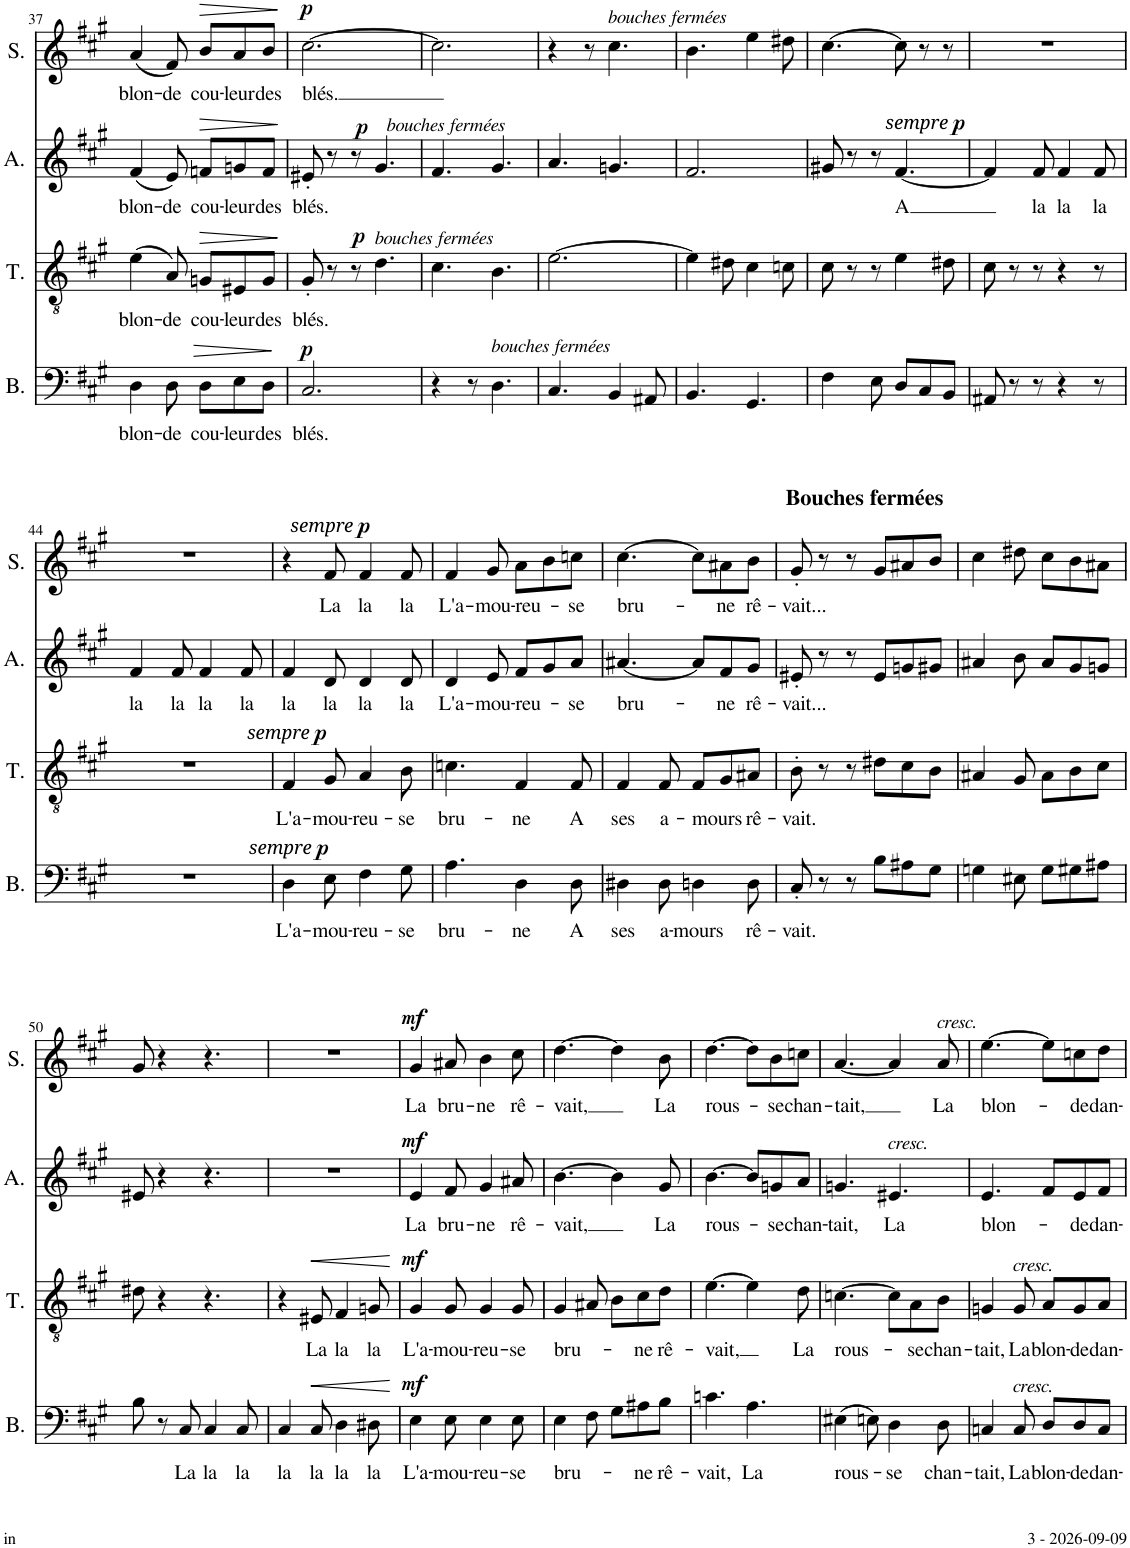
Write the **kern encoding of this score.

**kern	**text	**dynam	**kern	**text	**dynam	**kern	**text	**dynam	**kern	**text	**dynam
*part4	*part4	*part4	*part3	*part3	*part3	*part2	*part2	*part2	*part1	*part1	*part1
*staff4	*staff4	*staff4	*staff3	*staff3	*staff3	*staff2	*staff2	*staff2	*staff1	*staff1	*staff1
*I"Basse	*	*	*I"Ténor	*	*	*I"Alto	*	*	*I"Soprano	*	*
*I'B.	*	*	*I'T.	*	*	*I'A.	*	*	*I'S.	*	*
!!LO:PB:g=z
*clefF4	*	*	*clefGv2	*	*	*clefG2	*	*	*clefG2	*	*
*k[f#c#g#]	*	*	*k[f#c#g#]	*	*	*k[f#c#g#]	*	*	*k[f#c#g#]	*	*
*M6/8	*	*	*M6/8	*	*	*M6/8	*	*	*M6/8	*	*
=37	=37	=37	=37	=37	=37	=37	=37	=37	=37	=37	=37
!	!LO:LY:b	!	!	!LO:LY:b	!	!	!LO:LY:b	!	!	!LO:LY:b	!
4D\	blon-	.	(4e\	blon-	.	(4f#/	blon-	.	(4a/	blon-	.
!	!LO:LY:b	!	!	!LO:LY:b	!	!	!LO:LY:b	!	!	!LO:LY:b	!
8D\	-de	.	8A/)	-de	.	8e/)	-de	.	8f#/)	-de	.
!	!LO:LY:b	!LO:HP:b	!	!LO:LY:b	!LO:HP:b	!	!LO:LY:b	!LO:HP:b	!	!LO:LY:b	!LO:HP:b
8D\L	cou-	>	8Gn/L	cou-	>	8fn/L	cou-	>	8b/L	cou-	>
!	!LO:LY:b	!	!	!LO:LY:b	!	!	!LO:LY:b	!	!	!LO:LY:b	!
8E\	-leur	.	8E#X/	-leur	.	8gn/	-leur	.	8a/	-leur	.
!	!LO:LY:b	!	!	!LO:LY:b	!	!	!LO:LY:b	!	!	!LO:LY:b	!
8D\J	des	.	8G/J	des	.	8f/J	des	.	8b/J	des	.
.	.	]	.	.	]	.	.	]	.	.	]
=38	=38	=38	=38	=38	=38	=38	=38	=38	=38	=38	=38
!	!LO:LY:b	!LO:DY:a	!	!LO:LY:b	!	!	!LO:LY:b	!	!	!LO:LY:b	!LO:DY:a
2.C#/	blés.	p	8G#'/	blés.	.	8e#X'/	blés.	.	[2.cc#\	blés.	p
.	.	.	8r	.	.	8r	.	.	.	.	.
.	.	.	8r	.	.	8r	.	.	.	.	.
!	!	!	!	!	!	!LO:TX:a:i:t=bouches fermées	!	!	!	!	!
!	!	!	!LO:TX:a:i:t=bouches fermées	!	!	!	!	!	!	!	!
!	!	!	!	!	!LO:DY:a	!	!	!LO:DY:a	!	!	!
.	.	.	4.d\	.	p	4.g#/	.	p	.	.	.
=39	=39	=39	=39	=39	=39	=39	=39	=39	=39	=39	=39
4r	.	.	4.c#\	.	.	4.f#/	.	.	2.cc#\]	.	.
8r	.	.	.	.	.	.	.	.	.	.	.
!LO:TX:a:i:t=bouches fermées	!	!	!	!	!	!	!	!	!	!	!
4.D\	.	.	4.B\	.	.	4.g#/	.	.	.	.	.
=40	=40	=40	=40	=40	=40	=40	=40	=40	=40	=40	=40
4.C#/	.	.	[2.e\	.	.	4.a/	.	.	4r	.	.
.	.	.	.	.	.	.	.	.	8r	.	.
!	!	!	!	!	!	!	!	!	!LO:TX:a:i:t=bouches fermées	!	!
4BB/	.	.	.	.	.	4.gn/	.	.	4.cc#\	.	.
8AA#X/	.	.	.	.	.	.	.	.	.	.	.
=41	=41	=41	=41	=41	=41	=41	=41	=41	=41	=41	=41
4.BB/	.	.	4e\]	.	.	2.f#/	.	.	4.b\	.	.
.	.	.	8d#X\	.	.	.	.	.	.	.	.
4.GG#/	.	.	4c#\	.	.	.	.	.	4ee\	.	.
.	.	.	8cn\	.	.	.	.	.	8dd#X\	.	.
=42	=42	=42	=42	=42	=42	=42	=42	=42	=42	=42	=42
4F#\	.	.	8c#\	.	.	8g#X/	.	.	[4.cc#\	.	.
.	.	.	8r	.	.	8r	.	.	.	.	.
8E\	.	.	8r	.	.	8r	.	.	.	.	.
!	!	!	!	!	!	!	!LO:LY:b	!LO:DY:a	!	!	!
!	!	!	!	!	!	!	!	!LO:DY:n=1:a	!	!	!
8D/L	.	.	4e\	.	.	[4.f#/	A	other-dynamics p	8cc#\]	.	.
8C#/	.	.	.	.	.	.	.	.	8r	.	.
8BB/J	.	.	8d#X\	.	.	.	.	.	8r	.	.
=43	=43	=43	=43	=43	=43	=43	=43	=43	=43	=43	=43
8AA#X/	.	.	8c#\	.	.	4f#/]	.	.	2.r	.	.
8r	.	.	8r	.	.	.	.	.	.	.	.
!	!	!	!	!	!	!	!LO:LY:b	!	!	!	!
8r	.	.	8r	.	.	8f#/	la	.	.	.	.
!	!	!	!	!	!	!	!LO:LY:b	!	!	!	!
4r	.	.	4r	.	.	4f#/	la	.	.	.	.
!	!	!	!	!	!	!	!LO:LY:b	!	!	!	!
8r	.	.	8r	.	.	8f#/	la	.	.	.	.
!!LO:LB:g=z
=44	=44	=44	=44	=44	=44	=44	=44	=44	=44	=44	=44
!	!	!	!	!	!	!	!LO:LY:b	!	!	!	!
2.r	.	.	2.r	.	.	4f#/	la	.	2.r	.	.
!	!	!	!	!	!	!	!LO:LY:b	!	!	!	!
.	.	.	.	.	.	8f#/	la	.	.	.	.
!	!	!	!	!	!	!	!LO:LY:b	!	!	!	!
.	.	.	.	.	.	4f#/	la	.	.	.	.
!	!	!	!	!	!	!	!LO:LY:b	!	!	!	!
.	.	.	.	.	.	8f#/	la	.	.	.	.
=45	=45	=45	=45	=45	=45	=45	=45	=45	=45	=45	=45
!	!LO:LY:b	!LO:DY:a	!	!LO:LY:b	!	!	!LO:LY:b	!	!	!	!
!	!	!LO:DY:n=1:a	!	!	!LO:DY:a	!	!	!	!	!	!
!	!	!	!	!	!LO:DY:n=1:a	!	!	!	!	!	!
4D\	L'a-	other-dynamics p	4F#/	L'a-	other-dynamics p	4f#/	la	.	4r	.	.
!	!LO:LY:b	!	!	!LO:LY:b	!	!	!LO:LY:b	!	!	!LO:LY:b	!LO:DY:a
!	!	!	!	!	!	!	!	!	!	!	!LO:DY:n=1:a
8E\	-mou-	.	8G#/	-mou-	.	8d/	la	.	8f#/	La	other-dynamics p
!	!LO:LY:b	!	!	!LO:LY:b	!	!	!LO:LY:b	!	!	!LO:LY:b	!
4F#\	-reu-	.	4A/	-reu-	.	4d/	la	.	4f#/	la	.
!	!LO:LY:b	!	!	!LO:LY:b	!	!	!LO:LY:b	!	!	!LO:LY:b	!
8G#\	-se	.	8B\	-se	.	8d/	la	.	8f#/	la	.
=46	=46	=46	=46	=46	=46	=46	=46	=46	=46	=46	=46
!	!LO:LY:b	!	!	!LO:LY:b	!	!	!LO:LY:b	!	!	!LO:LY:b	!
4.A\	bru-	.	4.cn\	bru-	.	4d/	L'a-	.	4f#/	L'a-	.
!	!	!	!	!	!	!	!LO:LY:b	!	!	!LO:LY:b	!
.	.	.	.	.	.	8e/	-mou-	.	8g#/	-mou-	.
!	!LO:LY:b	!	!	!LO:LY:b	!	!	!LO:LY:b	!	!	!LO:LY:b	!
4D\	-ne	.	4F#/	-ne	.	8f#/L	-reu-	.	8a\L	-reu-	.
.	.	.	.	.	.	8g#/	.	.	8b\	.	.
!	!LO:LY:b	!	!	!LO:LY:b	!	!	!LO:LY:b	!	!	!LO:LY:b	!
8D\	A	.	8F#/	A	.	8a/J	-se	.	8ccn\J	-se	.
=47	=47	=47	=47	=47	=47	=47	=47	=47	=47	=47	=47
!	!LO:LY:b	!	!	!LO:LY:b	!	!	!LO:LY:b	!	!	!LO:LY:b	!
4D#X\	ses	.	4F#/	ses	.	[4.a#X/	bru-	.	[4.cc#\	bru-	.
!	!LO:LY:b	!	!	!LO:LY:b	!	!	!	!	!	!	!
8D#\	a-	.	8F#/	a-	.	.	.	.	.	.	.
!	!LO:LY:b	!	!	!LO:LY:b	!	!	!	!	!	!	!
4Dn\	-mours	.	8F#/L	-mours	.	8a#/L]	.	.	8cc#\L]	.	.
!	!	!	!	!	!	!	!LO:LY:b	!	!	!LO:LY:b	!
.	.	.	8G#/	.	.	8f#/	-ne	.	8a#X\	-ne	.
!	!LO:LY:b	!	!	!LO:LY:b	!	!	!LO:LY:b	!	!	!LO:LY:b	!
8D\	rê-	.	8A#X/J	rê-	.	8g#/J	rê-	.	8b\J	rê-	.
=48	=48	=48	=48	=48	=48	=48	=48	=48	=48	=48	=48
!	!LO:LY:b	!	!	!LO:LY:b	!	!	!LO:LY:b	!	!	!LO:LY:b	!
8C#'/	-vait.	.	8B'\	-vait.	.	8e#X'/	-vait...	.	8g#'/	-vait...	.
8r	.	.	8r	.	.	8r	.	.	8r	.	.
8r	.	.	8r	.	.	8r	.	.	8r	.	.
!	!	!	!	!	!	!	!	!	!LO:TX:a:B:t=Bouches fermées	!	!
8B\L	.	.	8d#X\L	.	.	8e#/L	.	.	8g#/L	.	.
8A#X\	.	.	8c#\	.	.	8gn/	.	.	8a#X/	.	.
8G#\J	.	.	8B\J	.	.	8g#X/J	.	.	8b/J	.	.
=49	=49	=49	=49	=49	=49	=49	=49	=49	=49	=49	=49
4Gn\	.	.	4A#X/	.	.	4a#X/	.	.	4cc#\	.	.
8E#X\	.	.	8G#/	.	.	8b\	.	.	8dd#X\	.	.
8G\L	.	.	8A#\L	.	.	8a#/L	.	.	8cc#\L	.	.
8G#X\	.	.	8B\	.	.	8g#/	.	.	8b\	.	.
8A#X\J	.	.	8c#\J	.	.	8gn/J	.	.	8a#X\J	.	.
!!LO:LB:g=z
=50	=50	=50	=50	=50	=50	=50	=50	=50	=50	=50	=50
8B\	.	.	8d#X\	.	.	8e#X/	.	.	8g#/	.	.
8r	.	.	4r	.	.	4r	.	.	4r	.	.
!	!LO:LY:b	!	!	!	!	!	!	!	!	!	!
8C#/	La	.	.	.	.	.	.	.	.	.	.
!	!LO:LY:b	!	!	!	!	!	!	!	!	!	!
4C#/	la	.	4.r	.	.	4.r	.	.	4.r	.	.
!	!LO:LY:b	!	!	!	!	!	!	!	!	!	!
8C#/	la	.	.	.	.	.	.	.	.	.	.
=51	=51	=51	=51	=51	=51	=51	=51	=51	=51	=51	=51
!	!LO:LY:b	!	!	!	!	!	!	!	!	!	!
4C#/	la	.	4r	.	.	2.r	.	.	2.r	.	.
!	!LO:LY:b	!LO:HP:b	!	!LO:LY:b	!LO:HP:b	!	!	!	!	!	!
8C#/	la	<	8E#X/	La	<	.	.	.	.	.	.
!	!LO:LY:b	!	!	!LO:LY:b	!	!	!	!	!	!	!
4D\	la	.	4F#/	la	.	.	.	.	.	.	.
!	!LO:LY:b	!	!	!LO:LY:b	!	!	!	!	!	!	!
8D#X\	la	.	8Gn/	la	.	.	.	.	.	.	.
.	.	[	.	.	[	.	.	.	.	.	.
=52	=52	=52	=52	=52	=52	=52	=52	=52	=52	=52	=52
!	!LO:LY:b	!LO:DY:a	!	!LO:LY:b	!LO:DY:a	!	!LO:LY:b	!LO:DY:a	!	!LO:LY:b	!LO:DY:a
4E\	L'a-	mf	4G#/	L'a-	mf	4e/	La	mf	4g#/	La	mf
!	!LO:LY:b	!	!	!LO:LY:b	!	!	!LO:LY:b	!	!	!LO:LY:b	!
8E\	-mou-	.	8G#/	-mou-	.	8f#/	bru-	.	8a#X/	bru-	.
!	!LO:LY:b	!	!	!LO:LY:b	!	!	!LO:LY:b	!	!	!LO:LY:b	!
4E\	-reu-	.	4G#/	-reu-	.	4g#/	-ne	.	4b\	-ne	.
!	!LO:LY:b	!	!	!LO:LY:b	!	!	!LO:LY:b	!	!	!LO:LY:b	!
8E\	-se	.	8G#/	-se	.	8a#X/	rê-	.	8cc#\	rê-	.
=53	=53	=53	=53	=53	=53	=53	=53	=53	=53	=53	=53
!	!LO:LY:b	!	!	!LO:LY:b	!	!	!LO:LY:b	!	!	!LO:LY:b	!
4E\	bru-	.	4G#/	bru-	.	[4.b\	-vait,	.	[4.dd\	-vait,	.
8F#\	.	.	8A#X/	.	.	.	.	.	.	.	.
8G#\L	.	.	8B\L	.	.	4b\]	.	.	4dd\]	.	.
!	!LO:LY:b	!	!	!LO:LY:b	!	!	!	!	!	!	!
8A#X\	-ne	.	8c#\	-ne	.	.	.	.	.	.	.
!	!LO:LY:b	!	!	!LO:LY:b	!	!	!LO:LY:b	!	!	!LO:LY:b	!
8B\J	rê-	.	8d\J	rê-	.	8g#/	La	.	8b\	La	.
=54	=54	=54	=54	=54	=54	=54	=54	=54	=54	=54	=54
!	!LO:LY:b	!	!	!LO:LY:b	!	!	!LO:LY:b	!	!	!LO:LY:b	!
4.cn\	-vait,	.	[4.e\	-vait,	.	[4.b\	rous-	.	[4.dd\	rous-	.
!	!LO:LY:b	!	!	!	!	!	!	!	!	!	!
4.A\	La	.	4e\]	.	.	8b/L]	.	.	8dd\L]	.	.
!	!	!	!	!	!	!	!LO:LY:b	!	!	!LO:LY:b	!
.	.	.	.	.	.	8gn/	-se	.	8b\	-se	.
!	!	!	!	!LO:LY:b	!	!	!LO:LY:b	!	!	!LO:LY:b	!
.	.	.	8d\	La	.	8a/J	chan-	.	8ccn\J	chan-	.
=55	=55	=55	=55	=55	=55	=55	=55	=55	=55	=55	=55
!	!LO:LY:b	!	!	!LO:LY:b	!	!	!LO:LY:b	!	!	!LO:LY:b	!
(4E#X\	rous-	.	[4.cn\	rous-	.	4.gn/	-tait,	.	[4.a/	-tait,	.
8En\)	.	.	.	.	.	.	.	.	.	.	.
!	!	!	!	!	!	!LO:TX:a:i:t=cresc.	!	!	!	!	!
!	!LO:LY:b	!	!	!	!	!	!LO:LY:b	!	!	!	!
4D\	-se	.	8c\L]	.	.	4.e#X/	La	.	4a/]	.	.
!	!	!	!	!LO:LY:b	!	!	!	!	!	!	!
.	.	.	8A\	-se	.	.	.	.	.	.	.
!	!	!	!	!	!	!	!	!	!LO:TX:a:i:t=cresc.	!	!
!	!LO:LY:b	!	!	!LO:LY:b	!	!	!	!	!	!LO:LY:b	!
8D\	chan-	.	8B\J	chan-	.	.	.	.	8a/	La	.
=56	=56	=56	=56	=56	=56	=56	=56	=56	=56	=56	=56
!	!LO:LY:b	!	!	!LO:LY:b	!	!	!LO:LY:b	!	!	!LO:LY:b	!
4Cn/	-tait,	.	4Gn/	-tait,	.	4.e/	blon-	.	[4.ee\	blon-	.
!	!	!	!LO:TX:a:i:t=cresc.	!	!	!	!	!	!	!	!
!LO:TX:a:i:t=cresc.	!	!	!	!	!	!	!	!	!	!	!
!	!LO:LY:b	!	!	!LO:LY:b	!	!	!	!	!	!	!
8C/	La	.	8G/	La	.	.	.	.	.	.	.
!	!LO:LY:b	!	!	!LO:LY:b	!	!	!	!	!	!	!
8D/L	blon-	.	8A/L	blon-	.	8f#/L	.	.	8ee\L]	.	.
!	!LO:LY:b	!	!	!LO:LY:b	!	!	!LO:LY:b	!	!	!LO:LY:b	!
8D/	-de	.	8G/	-de	.	8e/	-de	.	8ccn\	-de	.
!	!LO:LY:b	!	!	!LO:LY:b	!	!	!LO:LY:b	!	!	!LO:LY:b	!
8C/J	dan-	.	8A/J	dan-	.	8f#/J	dan-	.	8dd\J	dan-	.
=	=	=	=	=	=	=	=	=	=	=	=
*-	*-	*-	*-	*-	*-	*-	*-	*-	*-	*-	*-
